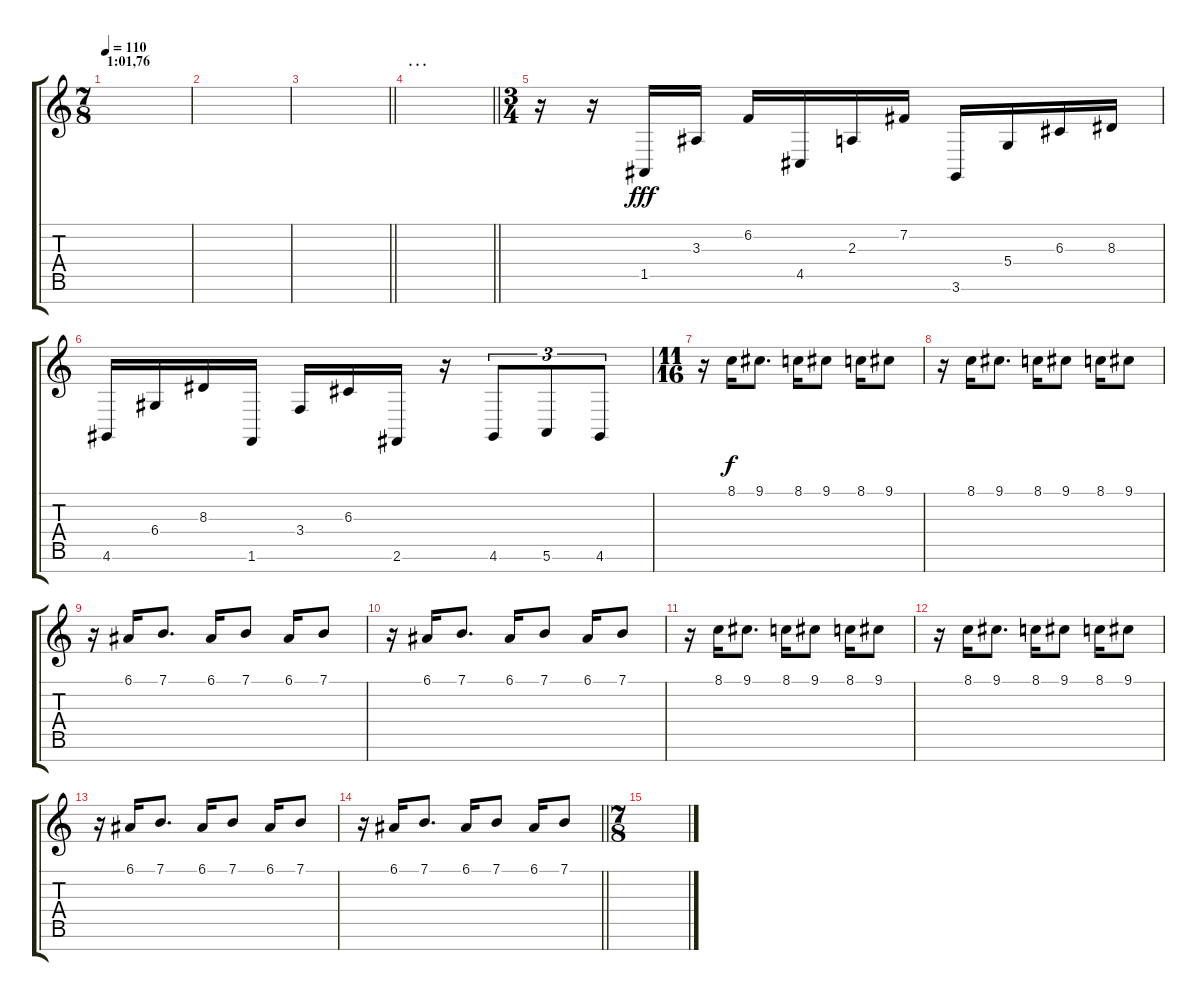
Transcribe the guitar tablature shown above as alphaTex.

\track "" {instrument rockorgan}
\staff {score tabs}
\tuning (E4 B3 G3 D3 A2 E2 B1) {hide}
\ts (7 8)
\section ("" "1:01,76")
\tempo 110
\clef g2
\ks c
|
|
\barLineRight lightlight
|
\section ("" ". . .")
\barLineRight lightlight
|
\ts (3 4)
r.16{instrument honkytonkpiano} r.16 1.5.16{dy fff} 3.3.16 6.2.16 4.5.16 2.3.16 7.2.16 3.6.16 5.4.16 6.3.16 8.3.16 |
4.6.16 6.4.16 8.3.16 1.6.16 3.4.16 6.3.16 2.6.16 r.16 4.6.8{tu (3 2)} 5.6.8{tu (3 2)} 4.6.8{tu (3 2)} |
\ts (11 16)
r.16{volume 10} 8.1.16{dy f} 9.1.8{d} 8.1.16 9.1.8 8.1.16 9.1.8 |
r.16 8.1.16 9.1.8{d} 8.1.16 9.1.8 8.1.16 9.1.8 |
r.16 6.1.16 7.1.8{d} 6.1.16 7.1.8 6.1.16 7.1.8 |
r.16 6.1.16 7.1.8{d} 6.1.16 7.1.8 6.1.16 7.1.8 |
r.16{volume 10} 8.1.16 9.1.8{d} 8.1.16 9.1.8 8.1.16 9.1.8 |
r.16 8.1.16 9.1.8{d} 8.1.16 9.1.8 8.1.16 9.1.8 |
r.16 6.1.16 7.1.8{d} 6.1.16 7.1.8 6.1.16 7.1.8 |
\barLineRight lightlight
r.16 6.1.16 7.1.8{d} 6.1.16 7.1.8 6.1.16 7.1.8 |
\ts (7 8)
